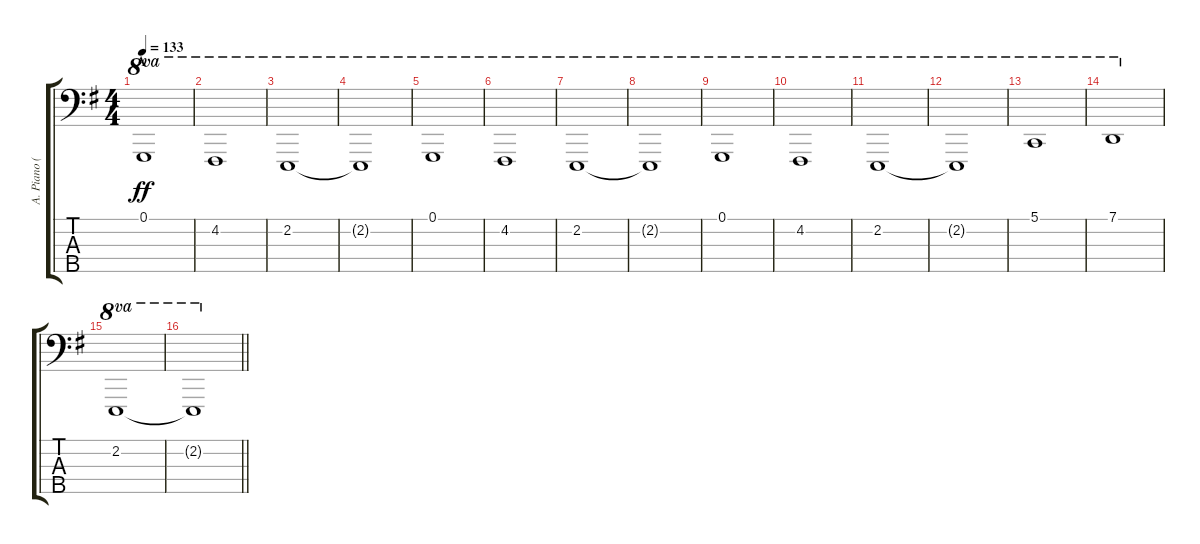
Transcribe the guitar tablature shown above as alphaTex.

\track ("A. Piano (Left Hand)" "A. Piano (") {instrument brightacousticpiano}
\staff {score tabs}
\tuning (G2 D2 A1 E1 B0) {hide}
\ts (4 4)
\section ("" "A")
\tempo 133
\clef f4
\ks g
0.1.1{ot 8va dy ff} |
4.2.1{ot 8va} |
2.2.1{ot 8va} |
2.2{t}.1{ot 8va} |
0.1.1{ot 8va} |
4.2.1{ot 8va} |
2.2.1{ot 8va} |
2.2{t}.1{ot 8va} |
0.1.1{ot 8va} |
4.2.1{ot 8va} |
2.2.1{ot 8va} |
2.2{t}.1{ot 8va} |
5.1.1{ot 8va} |
7.1.1{ot 8va} |
2.2.1{ot 8va} |
\barLineRight lightlight
2.2{t}.1{ot 8va}
